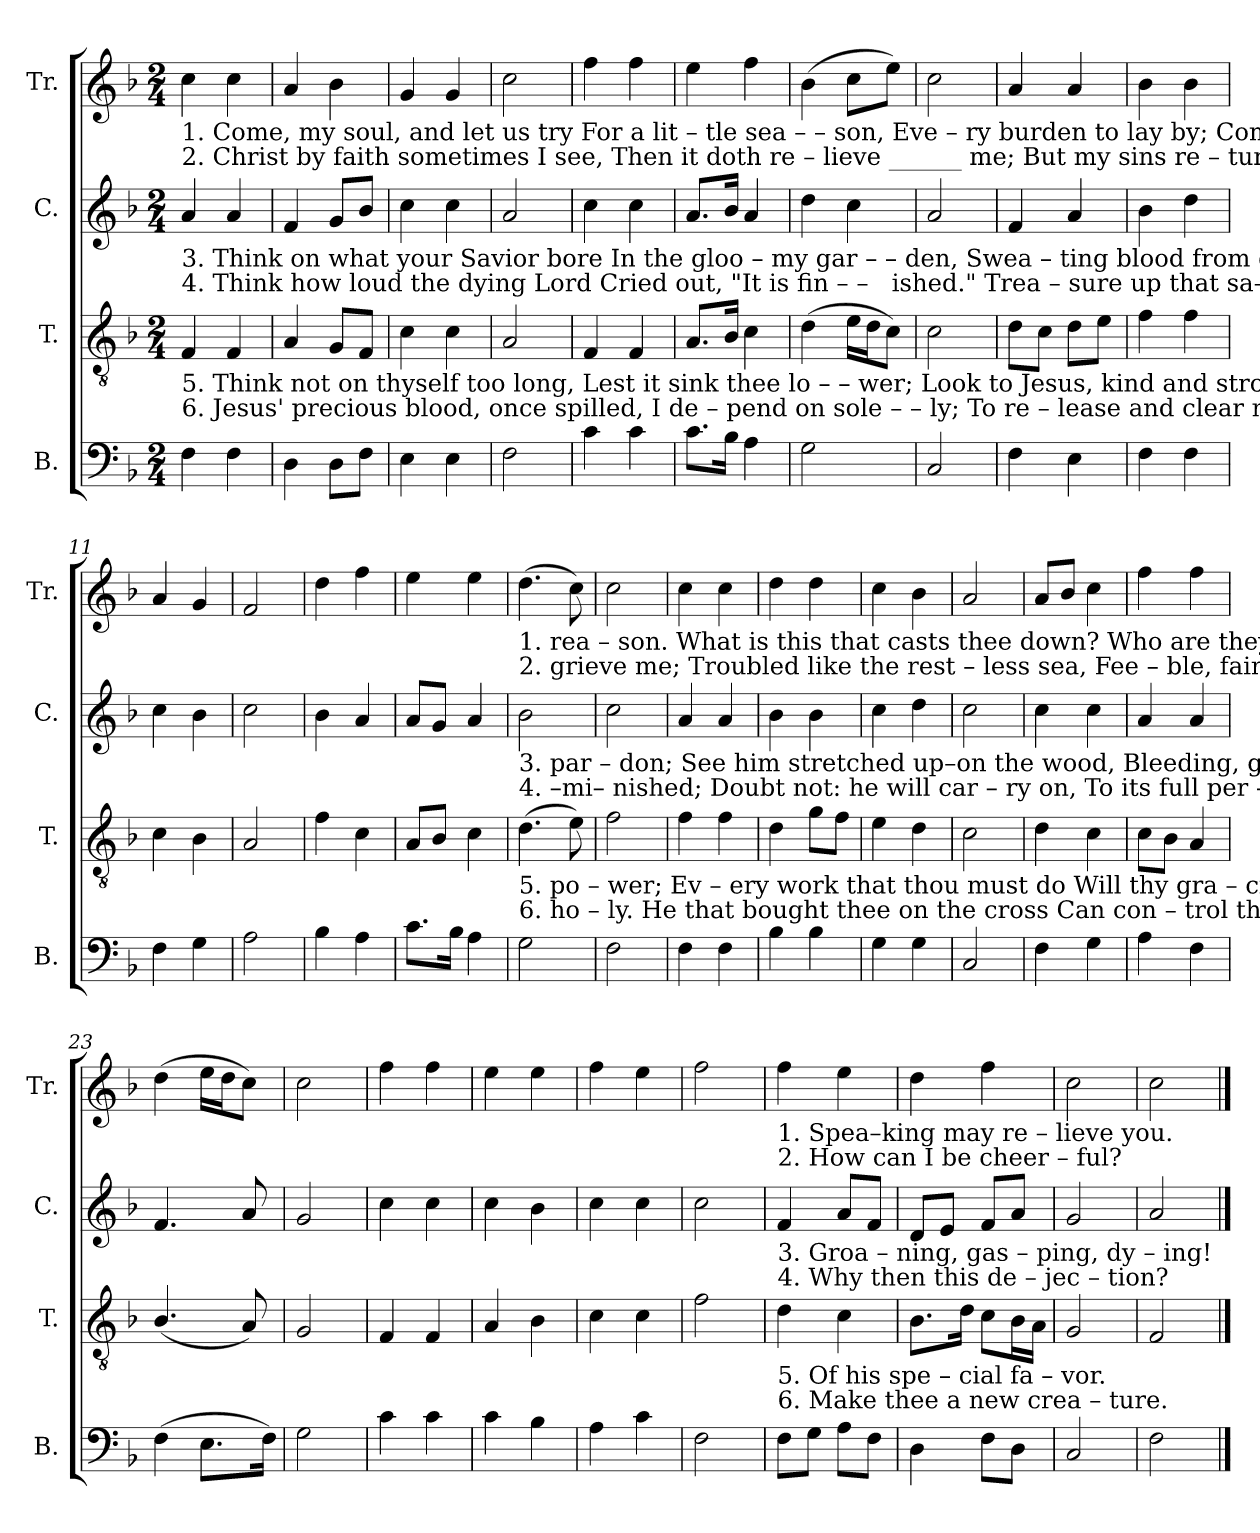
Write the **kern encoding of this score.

**kern	**kern	**kern	**kern
*part4	*part3	*part2	*part1
*staff4	*staff3	*staff2	*staff1
*I"B.	*I"T.	*I"C.	*I"Tr.
*I'B.	*I'T.	*I'C.	*I'Tr.
*clefF4	*clefGv2	*clefG2	*clefG2
*k[b-]	*k[b-]	*k[b-]	*k[b-]
*M2/4	*M2/4	*M2/4	*M2/4
*MM120	*MM120	*MM120	*MM120
=1	=1	=1	=1
!	!	!	!LO:TX:b:t=1. Come,  my  soul,  and  let  us  try   For   a       lit    –   tle     sea      –      –     son,     Eve  –  ry         burden    to   lay    by;   Come,  and   let   us
!	!	!	!LO:TX:b:t=2. Christ   by  faith  sometimes I see, Then  it    doth     re  –  lieve ______  me;     But      my       sins   re – turn  a–gain,  Those  are  they  that
!	!	!LO:TX:b:t=3. Think on what your Savior bore   In   the     gloo  –  my  gar     –      –      den,     Swea – ting   blood  from every pore,  To  pro – cure   thy	!
!	!	!LO:TX:b:t=4. Think how loud the dying  Lord  Cried  out, "It       is       fin   –      –   &nbsp; ished."  Trea – sure     up   that   sa–cred  word  Whole  and  un–di –	!
!	!LO:TX:b:t=5. Think  not  on  thyself  too   long,   Lest  it   sink    thee    lo       –      –      wer;   Look    to        Jesus, kind and strong,  Mercy   joined   with	!	!
!	!LO:TX:b:t=6. Jesus' precious blood, once spilled, I       de – pend   on     sole    –      –        ly;    To          re  –  lease and clear my guilt,  But   I    would    be	!	!
4F\	4F/	4a/	4cc\
4F\	4F/	4a/	4cc\
=2	=2	=2	=2
4D\	4A/	4f/	4a/
8D\L	8G/L	8g/L	4b-\
8F\J	8F/J	8b-/J	.
=3	=3	=3	=3
4E\	4c\	4cc\	4g/
4E\	4c\	4cc\	4g/
=4	=4	=4	=4
2F\	2A/	2a/	2cc\
=5	=5	=5	=5
4c\	4F/	4cc\	4ff\
4c\	4F/	4cc\	4ff\
=6	=6	=6	=6
8.c\L	8.A/L	8.a/L	4ee\
16B-\Jk	16B-/Jk	16b-/Jk	.
4A\	4c\	4a/	4ff\
=7	=7	=7	=7
2G\	(4d\	4dd\	(4b-\
.	16e\LL	4cc\	8cc\L
.	16d\J	.	.
.	8c\J)	.	8ee\J)
=8	=8	=8	=8
2C/	2c\	2a/	2cc\
=9	=9	=9	=9
4F\	8d\L	4f/	4a/
.	8c\J	.	.
4E\	8d\L	4a/	4a/
.	8e\J	.	.
=10	=10	=10	=10
4F\	4f\	4b-\	4b-\
4F\	4f\	4dd\	4b-\
=11	=11	=11	=11
4F\	4c\	4cc\	4a/
4G\	4B-\	4b-\	4g/
=12	=12	=12	=12
2A\	2A/	2cc\	2f/
=13	=13	=13	=13
4B-\	4f\	4b-\	4dd\
4A\	4c\	4a/	4ff\
=14	=14	=14	=14
8.c\L	8A/L	8a/L	4ee\
.	8B-/J	8g/J	.
16B-\Jk	.	.	.
4A\	4c\	4a/	4ee\
!!LO:LB:g=z
=15	=15	=15	=15
!	!	!	!LO:TX:b:t=1. rea     –    son.   What  is  this  that  casts thee down?    Who   are      they    that    grieve ______   you?     Speak, and let the worst be known;
!	!	!	!LO:TX:b:t=2. grieve      me;    Troubled  like  the   rest  – less   sea,      Fee – ble,    faint,   and    fear      –      –       ful&colon;       Plunged  in  sins,  a  sore  disease,
!	!	!LO:TX:b:t=3. par  –  don;       See him stretched up–on the wood,   Bleeding,      grie – ving,   cry       –      –       ing!    Suffering   all   the  wrath  of God,	!
!	!	!LO:TX:b:t=4. –mi– nished;   Doubt  not&colon;  he   will    car – ry   on,     To       its        full     per  –  fec        –      –      tion,   That  good  work  he  has  begun,	!
!	!LO:TX:b:t=5. po   –    wer;     Ev – ery  work  that   thou  must  do    Will   thy    gra  – cious     Sa        –      –       vior     For   thee  work,  and in thee too,	!	!
!	!LO:TX:b:t=6. ho   –       ly.      He   that  bought  thee  on  the  cross     Can   con – trol      thy       na       –      –        ture;    Ful – ly  purge  away  the   dross,	!	!
2G\	(4.d\	2b-\	(4.dd\
.	8e\)	.	8cc\)
=16	=16	=16	=16
2F\	2f\	2cc\	2cc\
=17	=17	=17	=17
4F\	4f\	4a/	4cc\
4F\	4f\	4a/	4cc\
=18	=18	=18	=18
4B-\	4d\	4b-\	4dd\
4B-\	8g\L	4b-\	4dd\
.	8f\J	.	.
=19	=19	=19	=19
4G\	4e\	4cc\	4cc\
4G\	4d\	4dd\	4b-\
=20	=20	=20	=20
2C/	2c\	2cc\	2a/
=21	=21	=21	=21
4F\	4d\	4cc\	8a/L
.	.	.	8b-/J
4G\	4c\	4cc\	4cc\
=22	=22	=22	=22
4A\	8c\L	4a/	4ff\
.	8B-\J	.	.
4F\	4A/	4a/	4ff\
=23	=23	=23	=23
(4F\	(4.B-/	4.f/	(4dd\
8.E\L	.	.	16ee\LL
.	.	.	16dd\J
.	8A/)	8a/	8cc\J)
16F\Jk)	.	.	.
=24	=24	=24	=24
2G\	2G/	2g/	2cc\
=25	=25	=25	=25
4c\	4F/	4cc\	4ff\
4c\	4F/	4cc\	4ff\
=26	=26	=26	=26
4c\	4A/	4cc\	4ee\
4B-\	4B-\	4b-\	4ee\
=27	=27	=27	=27
4A\	4c\	4cc\	4ff\
4c\	4c\	4cc\	4ee\
=28	=28	=28	=28
2F\	2f\	2cc\	2ff\
!!LO:LB:g=z
=29	=29	=29	=29
!	!	!	!LO:TX:b:t=1. Spea–king      may        re       –       lieve     you.
!	!	!	!LO:TX:b:t=2. How   can         I             be               cheer  – ful?
!	!	!LO:TX:b:t=3. Groa – ning,     gas      –   ping,          dy  –  ing!	!
!	!	!LO:TX:b:t=4. Why    then       this          de       –      jec  – tion?	!
!	!LO:TX:b:t=5. Of       his          spe    –    cial               fa  –   vor.	!	!
!	!LO:TX:b:t=6. Make  thee        a             new             crea – ture.	!	!
8F\L	4d\	4f/	4ff\
8G\J	.	.	.
8A\L	4c\	8a/L	4ee\
8F\J	.	8f/J	.
=30	=30	=30	=30
4D\	8.B-\L	8d/L	4dd\
.	.	8e/J	.
.	16d\Jk	.	.
8F\L	8c\L	8f/L	4ff\
8D\J	16B-\L	8a/J	.
.	16A\JJ	.	.
=31	=31	=31	=31
2C/	2G/	2g/	2cc\
=32	=32	=32	=32
2F\	2F/	2a/	2cc\
==	==	==	==
*-	*-	*-	*-
